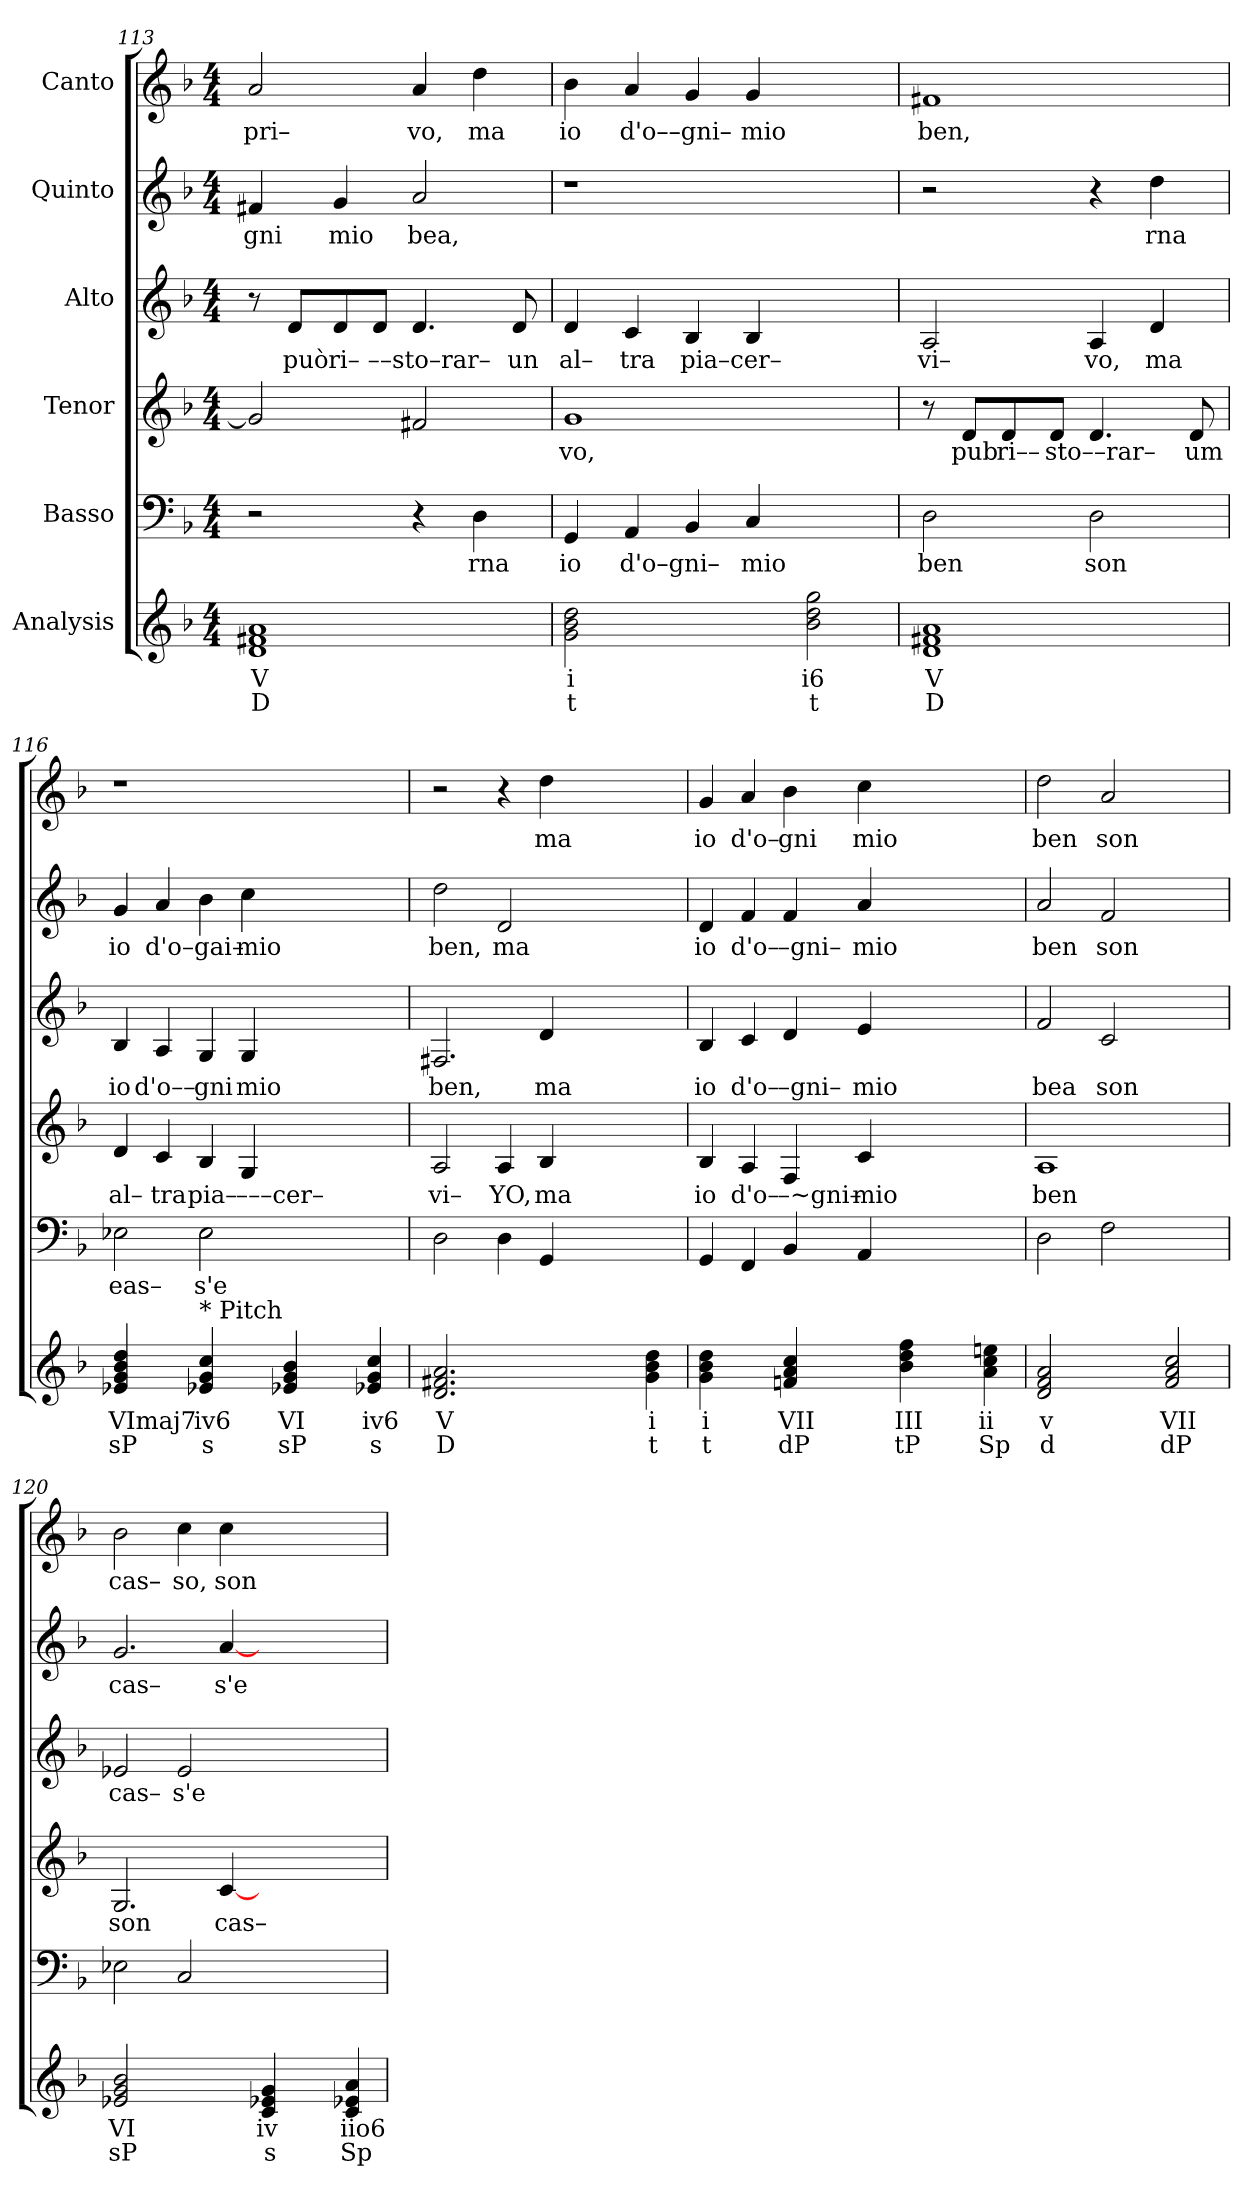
**kern	**text	**text	**kern	**text	**kern	**text	**kern	**text	**kern	**text	**kern	**text
*part6	*part6	*part6	*part5	*part5	*part4	*part4	*part3	*part3	*part2	*part2	*part1	*part1
*staff6	*staff6	*staff6	*staff5	*staff5	*staff4	*staff4	*staff3	*staff3	*staff2	*staff2	*staff1	*staff1
*I"Analysis	*	*	*I"Basso	*	*I"Tenor	*	*I"Alto	*	*I"Quinto	*	*I"Canto	*
*	*	*	*clefF4	*	*clefG2	*	*clefG2	*	*clefG2	*	*clefG2	*
*k[b-]	*	*	*k[b-]	*	*k[b-]	*	*k[b-]	*	*k[b-]	*	*k[b-]	*
*	*	*	*F:	*	*F:	*	*F:	*	*F:	*	*F:	*
*M4/4	*	*	*M4/4	*	*M4/4	*	*M4/4	*	*M4/4	*	*M4/4	*
=113	=113	=113	=113	=113	=113	=113	=113	=113	=113	=113	=113	=113
!	!	!	!	!	!	!	!	!	!	!LO:LY:b	!	!
!	!	!	!	!	!	!	!	!	!	!	!	!LO:LY:b
1d 1f#X 1a	V	D	2r	.	2g/]	.	8r	.	4f#X/	gni	2a/	pri–
!	!	!	!	!	!	!	!	!LO:LY:b	!	!	!	!
.	.	.	.	.	.	.	8d/L	può	.	.	.	.
!	!	!	!	!	!	!	!	!LO:LY:b	!	!	!	!
!	!	!	!	!	!	!	!	!	!	!LO:LY:b	!	!
.	.	.	.	.	.	.	8d/	ri–	4g/	mio	.	.
!	!	!	!	!	!	!	!	!LO:LY:b	!	!	!	!
.	.	.	.	.	.	.	8d/J	––sto–rar–	.	.	.	.
!	!	!	!	!	!	!	!	!	!	!LO:LY:b	!	!
!	!	!	!	!	!	!	!	!	!	!	!	!LO:LY:b
.	.	.	4r	.	2f#X/	.	4.d/	.	2a/	bea,	4a/	vo,
!	!	!	!	!LO:LY:b	!	!	!	!	!	!	!	!
!	!	!	!	!	!	!	!	!	!	!	!	!LO:LY:b
.	.	.	4D\	rna	.	.	.	.	.	.	4dd\	ma
!	!	!	!	!	!	!	!	!LO:LY:b	!	!	!	!
.	.	.	.	.	.	.	8d/	un	.	.	.	.
=114	=114	=114	=114	=114	=114	=114	=114	=114	=114	=114	=114	=114
!	!	!	!	!LO:LY:b	!	!	!	!	!	!	!	!
!	!	!	!	!	!	!LO:LY:b	!	!	!	!	!	!
!	!	!	!	!	!	!	!	!LO:LY:b	!	!	!	!
!	!	!	!	!	!	!	!	!	!	!	!	!LO:LY:b
2g 2b- 2dd	i	t	4GG/	io	1g	vo,	4d/	al–	1r	.	4b-\	io
!	!	!	!	!LO:LY:b	!	!	!	!	!	!	!	!
!	!	!	!	!	!	!	!	!LO:LY:b	!	!	!	!
!	!	!	!	!	!	!	!	!	!	!	!	!LO:LY:b
.	.	.	4AA/	d'o–gni–	.	.	4c/	tra	.	.	4a/	d'o––gni–
!	!	!	!	!	!	!	!	!LO:LY:b	!	!	!	!
2ryy	.	.	4BB-/	.	.	.	4B-/	pia–cer–	.	.	4g/	.
!	!	!	!	!LO:LY:b	!	!	!	!	!	!	!	!
!	!	!	!	!	!	!	!	!	!	!	!	!LO:LY:b
.	.	.	4C/	mio	.	.	4B-/	.	.	.	4g/	mio
2b- 2dd 2gg	i6	t	2ryy	.	2ryy	.	2ryy	.	2ryy	.	2ryy	.
=115	=115	=115	=115	=115	=115	=115	=115	=115	=115	=115	=115	=115
!	!	!	!	!LO:LY:b	!	!	!	!	!	!	!	!
!	!	!	!	!	!	!	!	!LO:LY:b	!	!	!	!
!	!	!	!	!	!	!	!	!	!	!	!	!LO:LY:b
1d 1f#X 1a	V	D	2D\	ben	8r	.	2A/	vi–	2r	.	1f#X	ben,
!	!	!	!	!	!	!LO:LY:b	!	!	!	!	!	!
.	.	.	.	.	8d/L	pub	.	.	.	.	.	.
!	!	!	!	!	!	!LO:LY:b	!	!	!	!	!	!
.	.	.	.	.	8d/	ri––	.	.	.	.	.	.
!	!	!	!	!	!	!LO:LY:b	!	!	!	!	!	!
.	.	.	.	.	8d/J	sto––rar–	.	.	.	.	.	.
!	!	!	!	!LO:LY:b	!	!	!	!	!	!	!	!
!	!	!	!	!	!	!	!	!LO:LY:b	!	!	!	!
.	.	.	2D\	son	4.d/	.	4A/	vo,	4r	.	.	.
!	!	!	!	!	!	!	!	!LO:LY:b	!	!	!	!
!	!	!	!	!	!	!	!	!	!	!LO:LY:b	!	!
.	.	.	.	.	.	.	4d/	ma	4dd\	rna	.	.
!	!	!	!	!	!	!LO:LY:b	!	!	!	!	!	!
.	.	.	.	.	8d/	um	.	.	.	.	.	.
=116	=116	=116	=116	=116	=116	=116	=116	=116	=116	=116	=116	=116
!	!	!	!	!LO:LY:b	!	!	!	!	!	!	!	!
!	!	!	!	!	!	!LO:LY:b	!	!	!	!	!	!
!	!	!	!	!	!	!	!	!LO:LY:b	!	!	!	!
!	!	!	!	!	!	!	!	!	!	!LO:LY:b	!	!
4e-X 4g 4b- 4dd	VImaj7	sP	2E-X\	eas–	4d/	al–	4B-/	io	4g/	io	1r	.
!	!	!	!	!	!	!LO:LY:b	!	!	!	!	!	!
!	!	!	!	!	!	!	!	!LO:LY:b	!	!	!	!
!	!	!	!	!	!	!	!	!	!	!LO:LY:b	!	!
4ryy	.	.	.	.	4c/	tra	4A/	d'o––	4a/	d'o–gai–	.	.
!	!	!	!	!LO:LY:b	!	!	!	!	!	!	!	!
!	!	!	!	!	!	!LO:LY:b	!	!	!	!	!	!
!LO:TX:a:t=* Pitch	!	!	!	!	!	!	!	!	!	!	!	!
!	!	!	!	!	!	!	!	!LO:LY:b	!	!	!	!
4e-X 4g 4cc	iv6	s	2E-\	s'e	4B-/	pia–	4G/	gni	4b-\	.	.	.
!	!	!	!	!	!	!LO:LY:b	!	!	!	!	!	!
!	!	!	!	!	!	!	!	!LO:LY:b	!	!	!	!
!	!	!	!	!	!	!	!	!	!	!LO:LY:b	!	!
4ryy	.	.	.	.	4G/	–––cer–	4G/	mio	4cc\	mio	.	.
4e-X 4g 4b-	VI	sP	2.ryy	.	2.ryy	.	2.ryy	.	2.ryy	.	2.ryy	.
4ryy	.	.	.	.	.	.	.	.	.	.	.	.
4e-X 4g 4cc	iv6	s	.	.	.	.	.	.	.	.	.	.
=117	=117	=117	=117	=117	=117	=117	=117	=117	=117	=117	=117	=117
!	!	!	!	!	!	!LO:LY:b	!	!	!	!	!	!
!	!	!	!	!	!	!	!	!LO:LY:b	!	!	!	!
!	!	!	!	!	!	!	!	!	!	!LO:LY:b	!	!
2.d 2.f#X 2.a	V	D	2D\	.	2A/	vi–	2.F#X/	ben,	2dd\	ben,	2r	.
!	!	!	!	!	!	!LO:LY:b	!	!	!	!	!	!
!	!	!	!	!	!	!	!	!	!	!LO:LY:b	!	!
.	.	.	4D\	.	4A/	YO,	.	.	2d/	ma	4r	.
!	!	!	!	!	!	!LO:LY:b	!	!	!	!	!	!
!	!	!	!	!	!	!	!	!LO:LY:b	!	!	!	!
!	!	!	!	!	!	!	!	!	!	!	!	!LO:LY:b
2.ryy	.	.	4GG/	.	4B-/	ma	4d/	ma	.	.	4dd\	ma
.	.	.	2.ryy	.	2.ryy	.	2.ryy	.	2.ryy	.	2.ryy	.
4g 4b- 4dd	i	t	.	.	.	.	.	.	.	.	.	.
=118	=118	=118	=118	=118	=118	=118	=118	=118	=118	=118	=118	=118
!	!	!	!	!	!	!LO:LY:b	!	!	!	!	!	!
!	!	!	!	!	!	!	!	!LO:LY:b	!	!	!	!
!	!	!	!	!	!	!	!	!	!	!LO:LY:b	!	!
!	!	!	!	!	!	!	!	!	!	!	!	!LO:LY:b
4g 4b- 4dd	i	t	4GG/	.	4B-/	io	4B-/	io	4d/	io	4g/	io
!	!	!	!	!	!	!LO:LY:b	!	!	!	!	!	!
!	!	!	!	!	!	!	!	!LO:LY:b	!	!	!	!
!	!	!	!	!	!	!	!	!	!	!LO:LY:b	!	!
!	!	!	!	!	!	!	!	!	!	!	!	!LO:LY:b
4ryy	.	.	4FF/	.	4A/	d'o–	4c/	d'o–	4f/	d'o–	4a/	d'o–
!	!	!	!	!	!	!LO:LY:b	!	!	!	!	!	!
!	!	!	!	!	!	!	!	!LO:LY:b	!	!	!	!
!	!	!	!	!	!	!	!	!	!	!LO:LY:b	!	!
!	!	!	!	!	!	!	!	!	!	!	!	!LO:LY:b
4fn 4a 4cc	VII	dP	4BB-/	.	4F/	–~gni–	4d/	–gni–	4f/	–gni–	4b-\	gni
!	!	!	!	!	!	!LO:LY:b	!	!	!	!	!	!
!	!	!	!	!	!	!	!	!LO:LY:b	!	!	!	!
!	!	!	!	!	!	!	!	!	!	!LO:LY:b	!	!
!	!	!	!	!	!	!	!	!	!	!	!	!LO:LY:b
4ryy	.	.	4AA/	.	4c/	mio	4e/	mio	4a/	mio	4cc\	mio
4b- 4dd 4ff	III	tP	2.ryy	.	2.ryy	.	2.ryy	.	2.ryy	.	2.ryy	.
4ryy	.	.	.	.	.	.	.	.	.	.	.	.
4a 4cc 4een	ii	Sp	.	.	.	.	.	.	.	.	.	.
=119	=119	=119	=119	=119	=119	=119	=119	=119	=119	=119	=119	=119
!	!	!	!	!	!	!LO:LY:b	!	!	!	!	!	!
!	!	!	!	!	!	!	!	!LO:LY:b	!	!	!	!
!	!	!	!	!	!	!	!	!	!	!LO:LY:b	!	!
!	!	!	!	!	!	!	!	!	!	!	!	!LO:LY:b
2d 2f 2a	v	d	2D\	.	1A	ben	2f/	bea	2a/	ben	2dd\	ben
!	!	!	!	!	!	!	!	!LO:LY:b	!	!	!	!
!	!	!	!	!	!	!	!	!	!	!LO:LY:b	!	!
!	!	!	!	!	!	!	!	!	!	!	!	!LO:LY:b
2ryy	.	.	2F\	.	.	.	2c/	son	2f/	son	2a/	son
2f 2a 2cc	VII	dP	2ryy	.	2ryy	.	2ryy	.	2ryy	.	2ryy	.
=120	=120	=120	=120	=120	=120	=120	=120	=120	=120	=120	=120	=120
!	!	!	!	!	!	!LO:LY:b	!	!	!	!	!	!
!	!	!	!	!	!	!	!	!LO:LY:b	!	!	!	!
!	!	!	!	!	!	!	!	!	!	!LO:LY:b	!	!
!	!	!	!	!	!	!	!	!	!	!	!	!LO:LY:b
2e-X 2g 2b-	VI	sP	2E-X\	.	2.G/	son	2e-X/	cas–	2.g/	cas–	2b-\	cas–
!	!	!	!	!	!	!	!	!LO:LY:b	!	!	!	!
!	!	!	!	!	!	!	!	!	!	!	!	!LO:LY:b
2ryy	.	.	2C/	.	.	.	2e-/	s'e	.	.	4cc\	so,
!	!	!	!	!	!	!LO:LY:b	!	!	!	!	!	!
!	!	!	!	!	!	!	!	!	!	!LO:LY:b	!	!
!	!	!	!	!	!	!	!	!	!	!	!	!LO:LY:b
.	.	.	.	.	[4c/	cas–	.	.	[4a/	s'e	4cc\	son
4c 4e-X 4g	iv	s	2.ryy	.	2.ryy	.	2.ryy	.	2.ryy	.	2.ryy	.
4ryy	.	.	.	.	.	.	.	.	.	.	.	.
4c 4e-X 4a	iio6	Sp	.	.	.	.	.	.	.	.	.	.
=	=	=	=	=	=	=	=	=	=	=	=	=
*-	*-	*-	*-	*-	*-	*-	*-	*-	*-	*-	*-	*-
